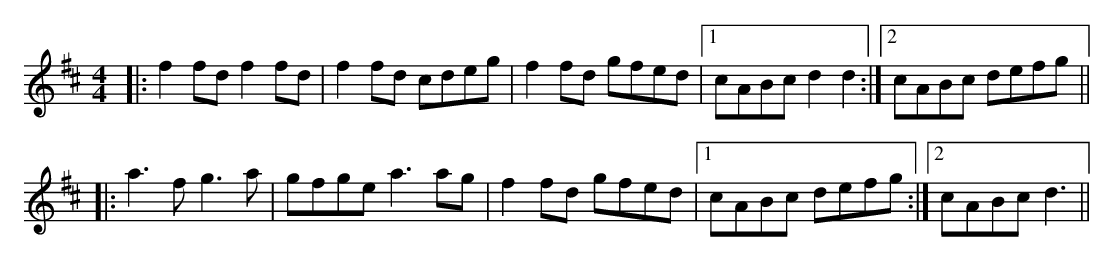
X:1
M:4/4
K:D
|:f2fd f2fd|f2fd cdeg|f2fd gfed|1 cABc d2 d2:|2 cABc defg||
|:a3f g3a|gfge a3ag|f2fd gfed|1 cABc defg:|2 cABc d3||
